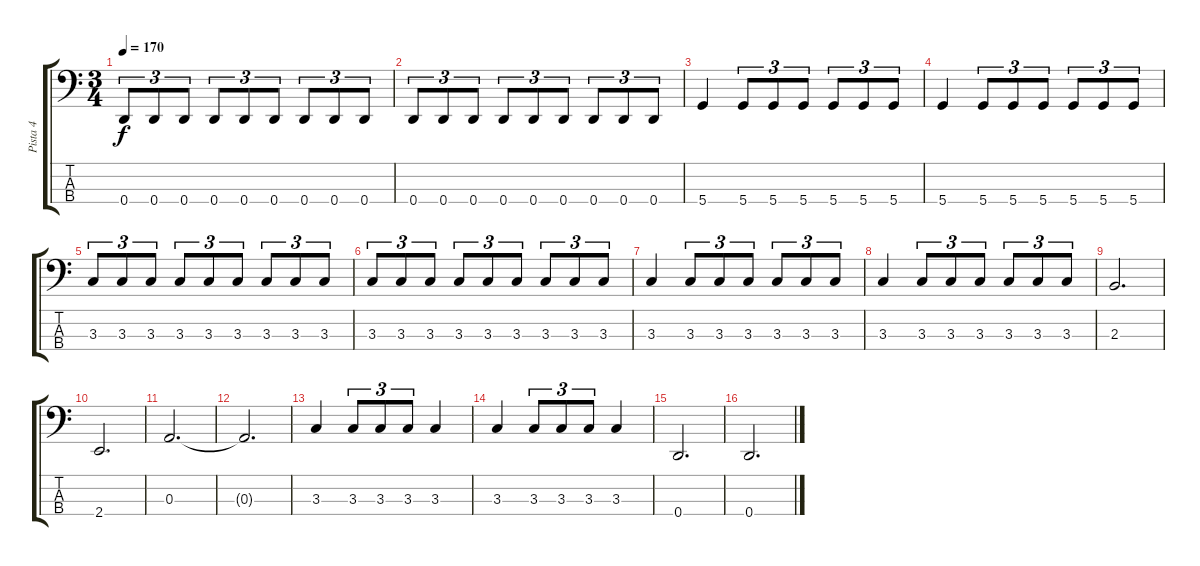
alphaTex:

\track ("Pista 4" "Pista 4") {instrument electricbassfinger}
\staff {score tabs}
\tuning (G2 D2 A1 D1) {hide}
\ts (3 4)
\tempo 170
\clef f4
\ks c
0.4.8{tu (3 2) dy f} 0.4.8{tu (3 2)} 0.4.8{tu (3 2)} 0.4.8{tu (3 2)} 0.4.8{tu (3 2)} 0.4.8{tu (3 2)} 0.4.8{tu (3 2)} 0.4.8{tu (3 2)} 0.4.8{tu (3 2)} |
0.4.8{tu (3 2)} 0.4.8{tu (3 2)} 0.4.8{tu (3 2)} 0.4.8{tu (3 2)} 0.4.8{tu (3 2)} 0.4.8{tu (3 2)} 0.4.8{tu (3 2)} 0.4.8{tu (3 2)} 0.4.8{tu (3 2)} |
5.4.4 5.4.8{tu (3 2)} 5.4.8{tu (3 2)} 5.4.8{tu (3 2)} 5.4.8{tu (3 2)} 5.4.8{tu (3 2)} 5.4.8{tu (3 2)} |
5.4.4 5.4.8{tu (3 2)} 5.4.8{tu (3 2)} 5.4.8{tu (3 2)} 5.4.8{tu (3 2)} 5.4.8{tu (3 2)} 5.4.8{tu (3 2)} |
3.3.8{tu (3 2)} 3.3.8{tu (3 2)} 3.3.8{tu (3 2)} 3.3.8{tu (3 2)} 3.3.8{tu (3 2)} 3.3.8{tu (3 2)} 3.3.8{tu (3 2)} 3.3.8{tu (3 2)} 3.3.8{tu (3 2)} |
3.3.8{tu (3 2)} 3.3.8{tu (3 2)} 3.3.8{tu (3 2)} 3.3.8{tu (3 2)} 3.3.8{tu (3 2)} 3.3.8{tu (3 2)} 3.3.8{tu (3 2)} 3.3.8{tu (3 2)} 3.3.8{tu (3 2)} |
3.3.4 3.3.8{tu (3 2)} 3.3.8{tu (3 2)} 3.3.8{tu (3 2)} 3.3.8{tu (3 2)} 3.3.8{tu (3 2)} 3.3.8{tu (3 2)} |
3.3.4 3.3.8{tu (3 2)} 3.3.8{tu (3 2)} 3.3.8{tu (3 2)} 3.3.8{tu (3 2)} 3.3.8{tu (3 2)} 3.3.8{tu (3 2)} |
2.3.2{d} |
2.4.2{d} |
0.3.2{d} |
0.3{t}.2{d} |
3.3.4 3.3.8{tu (3 2)} 3.3.8{tu (3 2)} 3.3.8{tu (3 2)} 3.3.4 |
3.3.4 3.3.8{tu (3 2)} 3.3.8{tu (3 2)} 3.3.8{tu (3 2)} 3.3.4 |
0.4.2{d} |
0.4.2{d}
